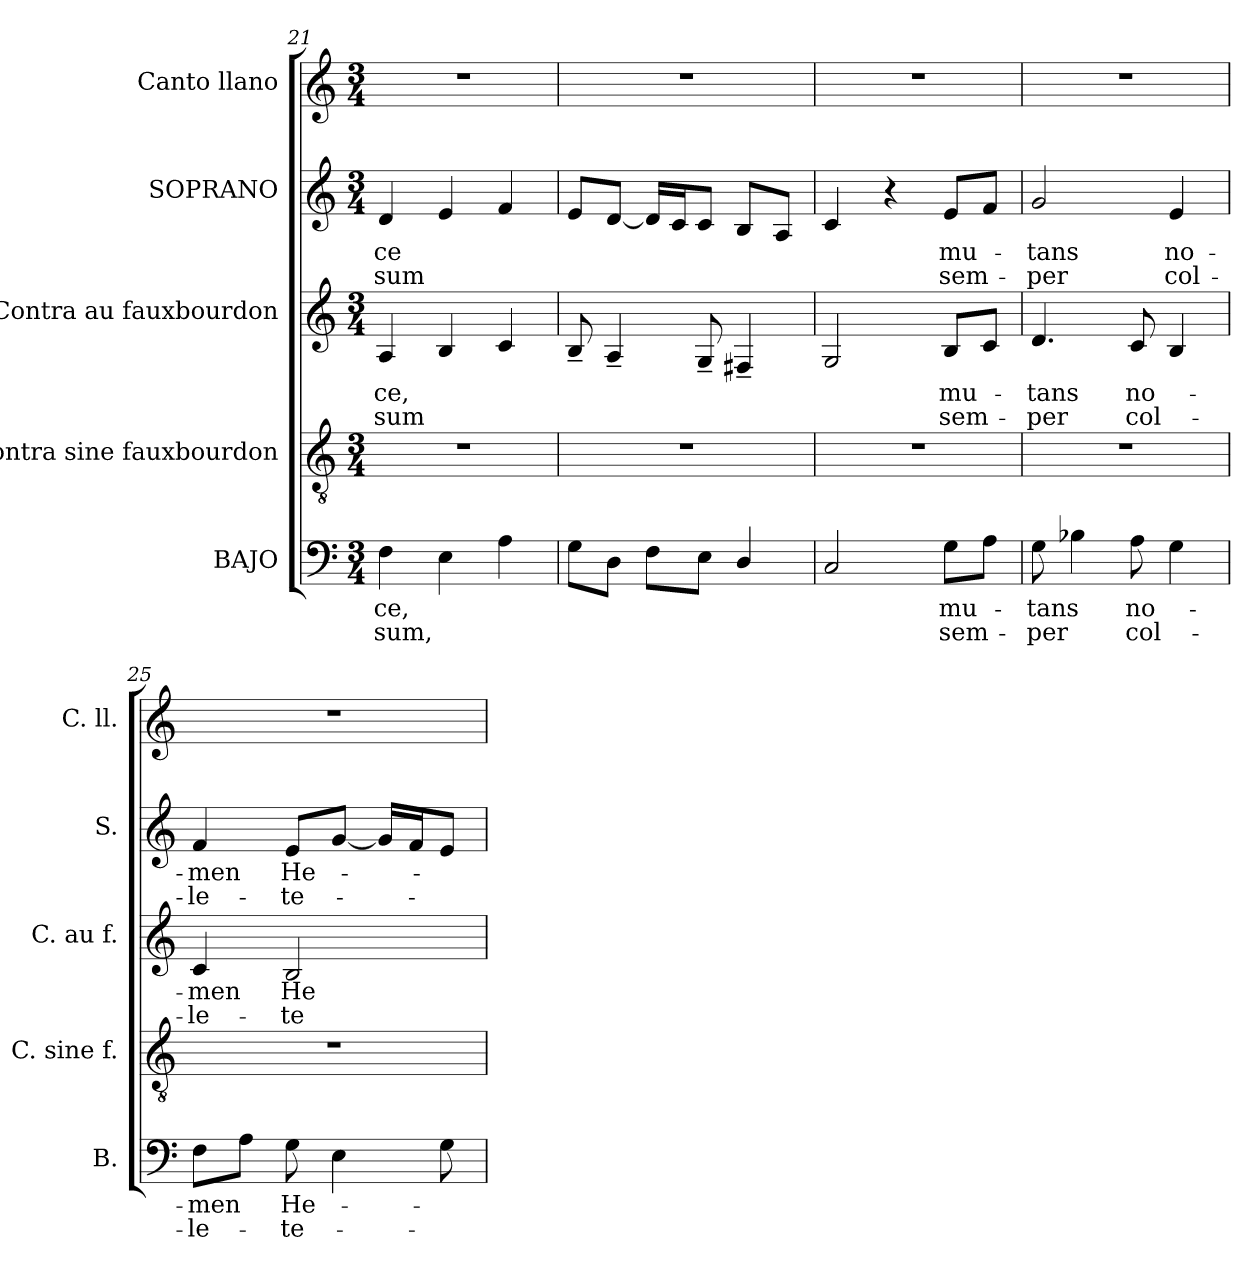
**kern	**text	**text	**kern	**kern	**text	**text	**kern	**text	**text	**kern
*part5	*part5	*part5	*part4	*part3	*part3	*part3	*part2	*part2	*part2	*part1
*staff5	*staff5	*staff5	*staff4	*staff3	*staff3	*staff3	*staff2	*staff2	*staff2	*staff1
*I"BAJO	*	*	*I"Contra sine  fauxbourdon	*I"Contra au  fauxbourdon	*	*	*I"SOPRANO	*	*	*I"Canto llano
*I'B.	*	*	*I'C. sine f.	*I'C. au f.	*	*	*I'S.	*	*	*I'C. ll.
*clefF4	*	*	*clefGv2	*clefG2	*	*	*clefG2	*	*	*clefG2
*	*	*	*ITrd7c12	*	*	*	*	*	*	*
*k[]	*	*	*k[]	*k[]	*	*	*k[]	*	*	*k[]
*C:	*	*	*C:	*C:	*	*	*C:	*	*	*C:
*M3/4	*	*	*M3/4	*M3/4	*	*	*M3/4	*	*	*M3/4
=21	=21	=21	=21	=21	=21	=21	=21	=21	=21	=21
!	!LO:LY:b:color=#000000	!LO:LY:b:color=#000000	!LO:N:vis=1	!	!	!	!	!	!	!
!	!	!	!	!	!LO:LY:b:color=#000000	!LO:LY:b:color=#000000	!	!	!	!
!	!	!	!	!	!	!	!	!LO:LY:b:color=#000000	!LO:LY:b:color=#000000	!LO:N:vis=1
4Fi\	-ce,	-sum,	2.r	4Ai/	-ce,	-sum	4di/	-ce	-sum	2.r
4Ei\	.	.	.	4Bi/	.	.	4ei/	.	.	.
4Ai\	.	.	.	4ci/	.	.	4fi/	.	.	.
=22	=22	=22	=22	=22	=22	=22	=22	=22	=22	=22
!	!	!	!LO:N:vis=1	!	!	!	!	!	!	!LO:N:vis=1
8Gi\L	.	.	2.r	8B~i/	.	.	8ei/L	.	.	2.r
8Di\J	.	.	.	4A~i/	.	.	[8di/J	.	.	.
8Fi\L	.	.	.	.	.	.	16di/LL]	.	.	.
.	.	.	.	.	.	.	16ci/J	.	.	.
8Ei\J	.	.	.	8G~i/	.	.	8ci/J	.	.	.
4Di/	.	.	.	4F#X~i/	.	.	8Bi/L	.	.	.
.	.	.	.	.	.	.	8Ai/J	.	.	.
=23	=23	=23	=23	=23	=23	=23	=23	=23	=23	=23
!	!	!	!LO:N:vis=1	!	!	!	!	!	!	!LO:N:vis=1
2Ci/	.	.	2.r	2Gi/	.	.	4ci/	.	.	2.r
.	.	.	.	.	.	.	4r	.	.	.
!	!LO:LY:b:color=#000000	!LO:LY:b:color=#000000	!	!	!	!	!	!	!	!
!	!	!	!	!	!LO:LY:b:color=#000000	!LO:LY:b:color=#000000	!	!	!	!
!	!	!	!	!	!	!	!	!LO:LY:b:color=#000000	!LO:LY:b:color=#000000	!
8Gi\L	mu-	sem-	.	8Bi/L	mu-	sem-	8ei/L	mu-	sem-	.
8Ai\J	.	.	.	8ci/J	.	.	8fi/J	.	.	.
=24	=24	=24	=24	=24	=24	=24	=24	=24	=24	=24
!	!LO:LY:b:color=#000000	!LO:LY:b:color=#000000	!LO:N:vis=1	!	!	!	!	!	!	!
!	!	!	!	!	!LO:LY:b:color=#000000	!LO:LY:b:color=#000000	!	!	!	!
!	!	!	!	!	!	!	!	!LO:LY:b:color=#000000	!LO:LY:b:color=#000000	!LO:N:vis=1
8Gi\	-tans	-per	2.r	4.di/	-tans	-per	2gi/	-tans	-per	2.r
4B-Xi\	.	.	.	.	.	.	.	.	.	.
!	!LO:LY:b:color=#000000	!LO:LY:b:color=#000000	!	!	!	!	!	!	!	!
!	!	!	!	!	!LO:LY:b:color=#000000	!LO:LY:b:color=#000000	!	!	!	!
8Ai\	no-	col-	.	8ci/	no-	col-	.	.	.	.
!	!	!	!	!	!	!	!	!LO:LY:b:color=#000000	!LO:LY:b:color=#000000	!
4Gi\	.	.	.	4Bi/	.	.	4ei/	no-	col-	.
=25	=25	=25	=25	=25	=25	=25	=25	=25	=25	=25
!	!LO:LY:b:color=#000000	!LO:LY:b:color=#000000	!LO:N:vis=1	!	!	!	!	!	!	!
!	!	!	!	!	!LO:LY:b:color=#000000	!LO:LY:b:color=#000000	!	!	!	!
!	!	!	!	!	!	!	!	!LO:LY:b:color=#000000	!LO:LY:b:color=#000000	!LO:N:vis=1
8Fi\L	-men	-le-	2.r	4ci/	-men	-le-	4fi/	-men	-le-	2.r
8Ai\J	.	.	.	.	.	.	.	.	.	.
!	!LO:LY:b:color=#000000	!LO:LY:b:color=#000000	!	!	!	!	!	!	!	!
!	!	!	!	!	!LO:LY:b:color=#000000	!LO:LY:b:color=#000000	!	!	!	!
!	!	!	!	!	!	!	!	!LO:LY:b:color=#000000	!LO:LY:b:color=#000000	!
8Gi\	He-	-te-	.	2Bi/	He-	-te-	8ei/L	He-	-te-	.
4Ei\	.	.	.	.	.	.	[8gi/J	.	.	.
.	.	.	.	.	.	.	16gi/LL]	.	.	.
.	.	.	.	.	.	.	16fi/J	.	.	.
8Gi\	.	.	.	.	.	.	8ei/J	.	.	.
=	=	=	=	=	=	=	=	=	=	=
*-	*-	*-	*-	*-	*-	*-	*-	*-	*-	*-
